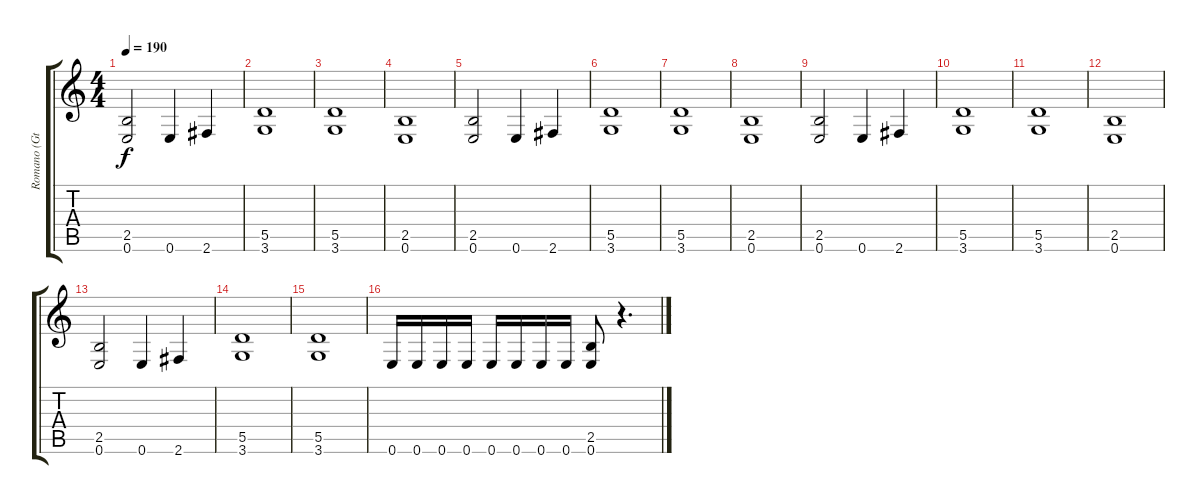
\track ("Romano (Gtr 1)" "Romano (Gt") {instrument distortionguitar}
\staff {score tabs}
\tuning (E4 B3 G3 D3 A2 E2) {hide}
\ts (4 4)
\tempo 190
\clef g2
\ks c
(2.5 0.6).2{dy f} 0.6.4 2.6.4 |
(5.5 3.6).1 |
(5.5 3.6).1 |
(2.5 0.6).1 |
(2.5 0.6).2 0.6.4 2.6.4 |
(5.5 3.6).1 |
(5.5 3.6).1 |
(2.5 0.6).1 |
(2.5 0.6).2 0.6.4 2.6.4 |
(5.5 3.6).1 |
(5.5 3.6).1 |
(2.5 0.6).1 |
(2.5 0.6).2 0.6.4 2.6.4 |
(5.5 3.6).1 |
(5.5 3.6).1 |
\section ("" "")
0.6.16 0.6.16 0.6.16 0.6.16 0.6.16 0.6.16 0.6.16 0.6.16 (2.5 0.6).8 r.4{d}
